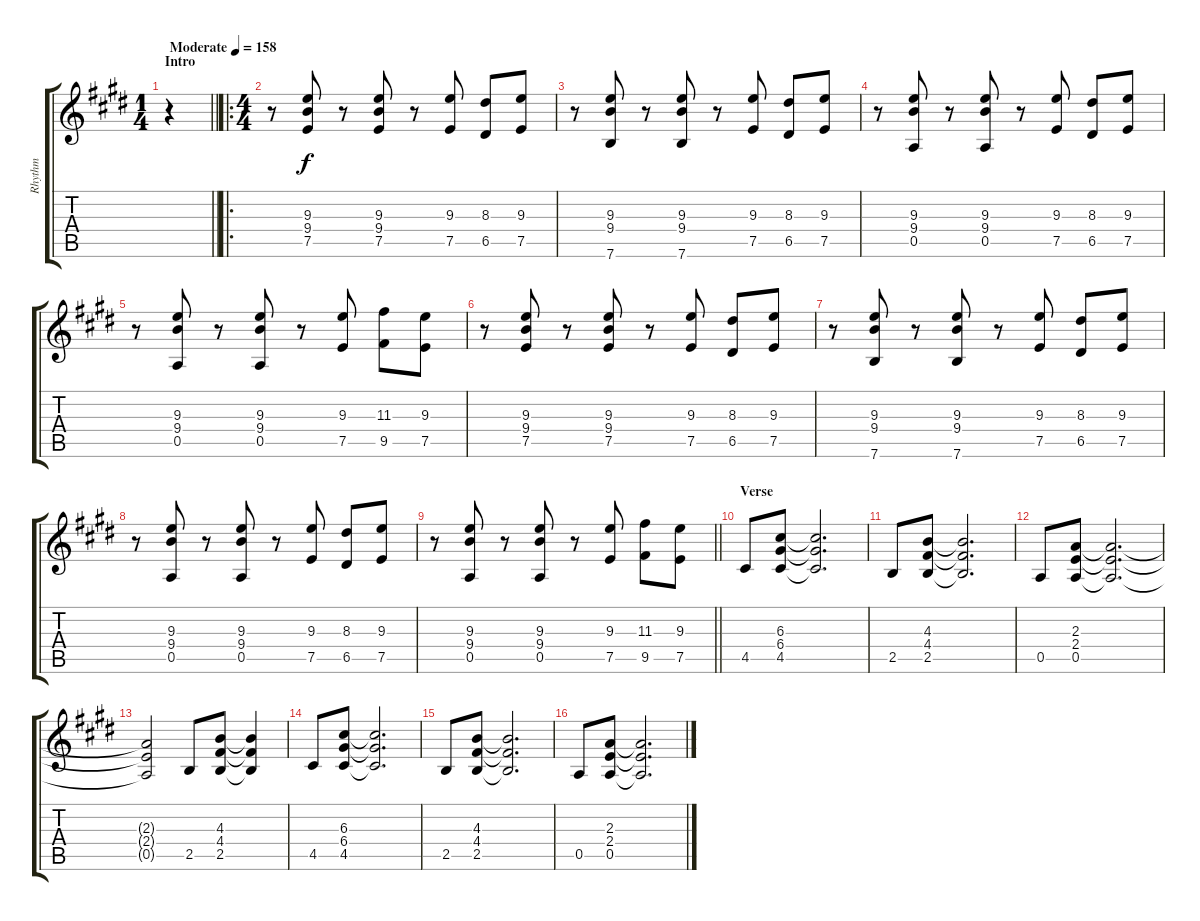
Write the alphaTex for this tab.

\track ("Rhythm" "Rhythm") {instrument overdrivenguitar}
\staff {score tabs}
\tuning (E4 B3 G3 D3 A2 E2) {hide}
\ts (1 4)
\section ("" "Intro")
\tempo (158 "Moderate")
\clef g2
\barLineRight lightlight
\ks e
r.4{dy f instrument overdrivenguitar} |
\ro
\ts (4 4)
r.8 (9.3 9.4 7.5).8 r.8 (9.3 9.4 7.5).8 r.8 (9.3 7.5).8 (8.3 6.5).8 (9.3 7.5).8 |
r.8 (9.3 9.4 7.6).8 r.8 (9.3 9.4 7.6).8 r.8 (9.3 7.5).8 (8.3 6.5).8 (9.3 7.5).8 |
r.8 (9.3 9.4 0.5).8 r.8 (9.3 9.4 0.5).8 r.8 (9.3 7.5).8 (8.3 6.5).8 (9.3 7.5).8 |
r.8 (9.3 9.4 0.5).8 r.8 (9.3 9.4 0.5).8 r.8 (9.3 7.5).8 (11.3 9.5).8 (9.3 7.5).8 |
r.8 (9.3 9.4 7.5).8 r.8 (9.3 9.4 7.5).8 r.8 (9.3 7.5).8 (8.3 6.5).8 (9.3 7.5).8 |
r.8 (9.3 9.4 7.6).8 r.8 (9.3 9.4 7.6).8 r.8 (9.3 7.5).8 (8.3 6.5).8 (9.3 7.5).8 |
r.8 (9.3 9.4 0.5).8 r.8 (9.3 9.4 0.5).8 r.8 (9.3 7.5).8 (8.3 6.5).8 (9.3 7.5).8 |
\barLineRight lightlight
r.8 (9.3 9.4 0.5).8 r.8 (9.3 9.4 0.5).8 r.8 (9.3 7.5).8 (11.3 9.5).8 (9.3 7.5).8 |
\section ("" "Verse")
4.5.8{instrument electricguitarclean} (6.3 6.4 4.5).8 (6.3{t} 6.4{t} 4.5{t}).2{d} |
2.5.8 (4.3 4.4 2.5).8 (4.3{t} 4.4{t} 2.5{t}).2{d} |
0.5.8 (2.3 2.4 0.5).8 (2.3{t} 2.4{t} 0.5{t}).2{d} |
(2.3{t} 2.4{t} 0.5{t}).2 2.5.8 (4.3 4.4 2.5).8 (4.3{t} 4.4{t} 2.5{t}).4 |
4.5.8 (6.3 6.4 4.5).8 (6.3{t} 6.4{t} 4.5{t}).2{d} |
2.5.8 (4.3 4.4 2.5).8 (4.3{t} 4.4{t} 2.5{t}).2{d} |
0.5.8 (2.3 2.4 0.5).8 (2.3{t} 2.4{t} 0.5{t}).2{d}
